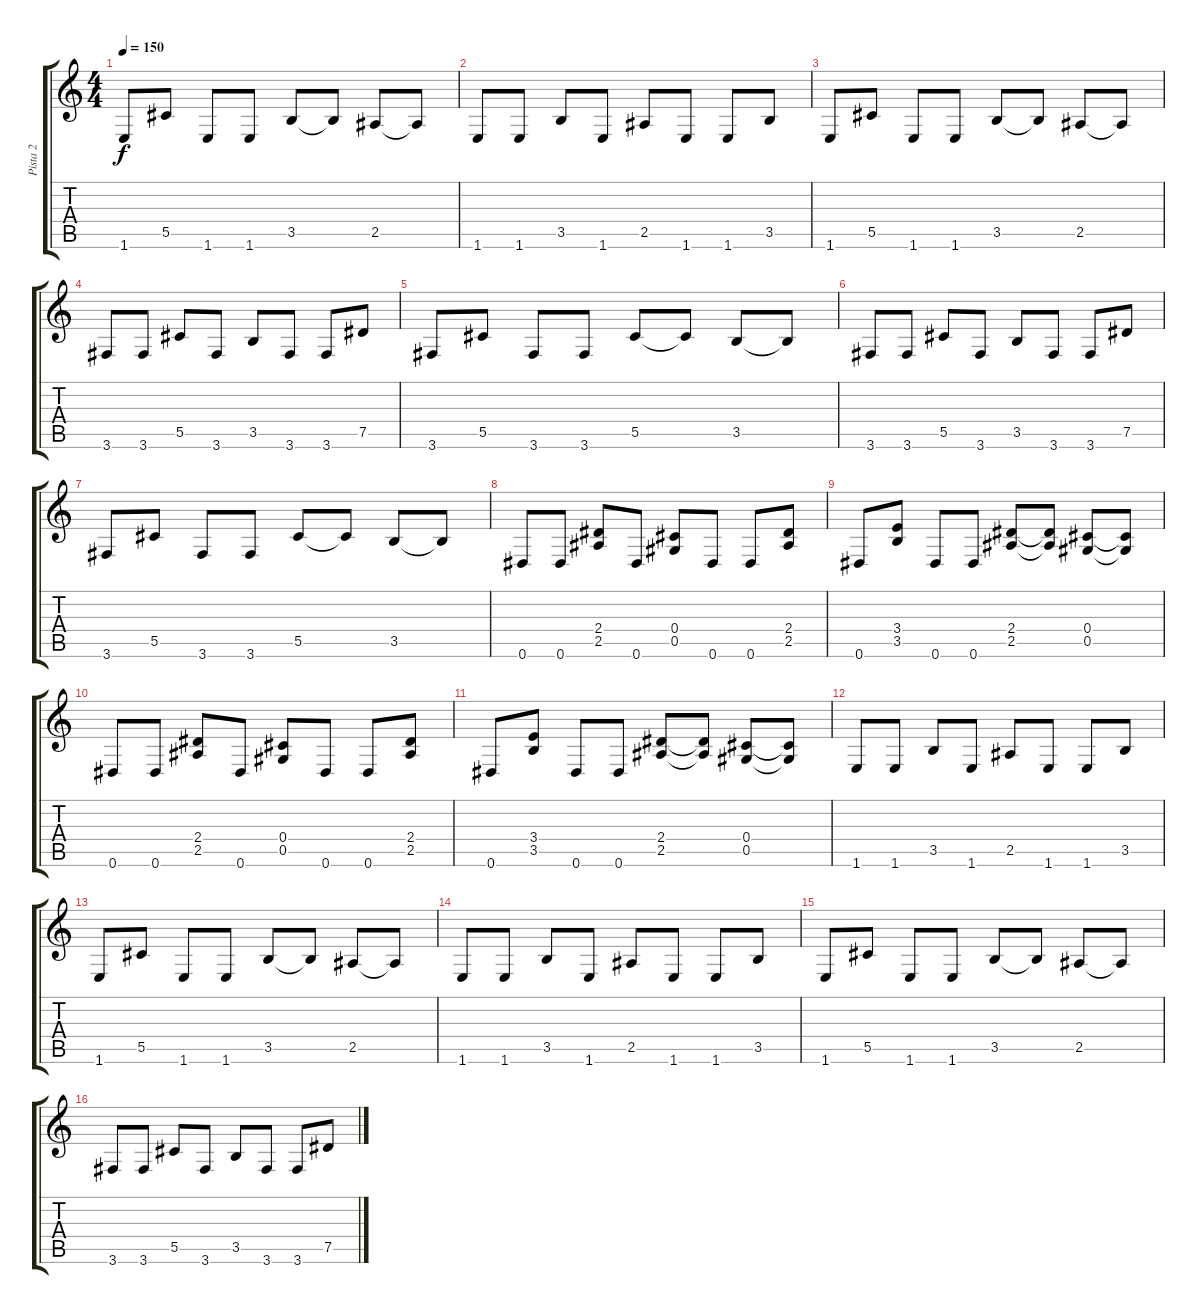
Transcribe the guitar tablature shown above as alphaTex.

\track ("Pista 2" "Pista 2") {instrument distortionguitar}
\staff {score tabs}
\tuning (Eb4 Bb3 Gb3 Db3 Ab2 Eb2) {hide}
\ts (4 4)
\tempo 150
\clef g2
\ks c
1.6.8{dy f} 5.5.8 1.6.8 1.6.8 3.5.8 3.5{t}.8 2.5.8 2.5{t}.8 |
1.6.8 1.6.8 3.5.8 1.6.8 2.5.8 1.6.8 1.6.8 3.5.8 |
1.6.8 5.5.8 1.6.8 1.6.8 3.5.8 3.5{t}.8 2.5.8 2.5{t}.8 |
3.6.8 3.6.8 5.5.8 3.6.8 3.5.8 3.6.8 3.6.8 7.5.8 |
3.6.8 5.5.8 3.6.8 3.6.8 5.5.8 5.5{t}.8 3.5.8 3.5{t}.8 |
3.6.8 3.6.8 5.5.8 3.6.8 3.5.8 3.6.8 3.6.8 7.5.8 |
3.6.8 5.5.8 3.6.8 3.6.8 5.5.8 5.5{t}.8 3.5.8 3.5{t}.8 |
0.6.8 0.6.8 (2.4 2.5).8 0.6.8 (0.4 0.5).8 0.6.8 0.6.8 (2.4 2.5).8 |
0.6.8 (3.4 3.5).8 0.6.8 0.6.8 (2.4 2.5).8 (2.4{t} 2.5{t}).8 (0.4 0.5).8 (0.4{t} 0.5{t}).8 |
0.6.8 0.6.8 (2.4 2.5).8 0.6.8 (0.4 0.5).8 0.6.8 0.6.8 (2.4 2.5).8 |
0.6.8 (3.4 3.5).8 0.6.8 0.6.8 (2.4 2.5).8 (2.4{t} 2.5{t}).8 (0.4 0.5).8 (0.4{t} 0.5{t}).8 |
1.6.8 1.6.8 3.5.8 1.6.8 2.5.8 1.6.8 1.6.8 3.5.8 |
1.6.8 5.5.8 1.6.8 1.6.8 3.5.8 3.5{t}.8 2.5.8 2.5{t}.8 |
1.6.8 1.6.8 3.5.8 1.6.8 2.5.8 1.6.8 1.6.8 3.5.8 |
1.6.8 5.5.8 1.6.8 1.6.8 3.5.8 3.5{t}.8 2.5.8 2.5{t}.8 |
3.6.8 3.6.8 5.5.8 3.6.8 3.5.8 3.6.8 3.6.8 7.5.8
